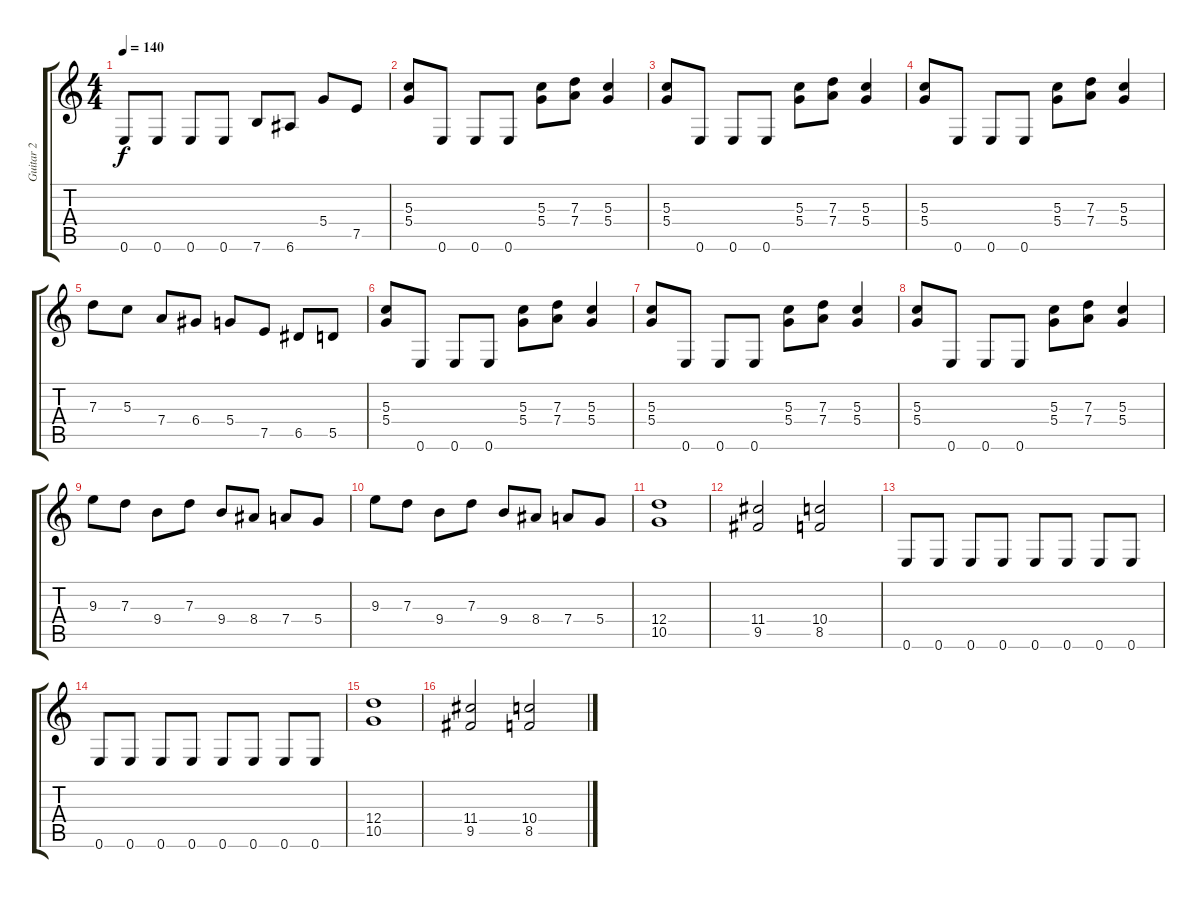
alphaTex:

\track ("Guitar 2" "Guitar 2") {mute instrument overdrivenguitar}
\staff {score tabs}
\tuning (E4 B3 G3 D3 A2 E2) {hide}
\ts (4 4)
\tempo 140
\clef g2
\ks c
0.6.8{dy f} 0.6.8 0.6.8 0.6.8 7.6.8 6.6.8 5.4.8 7.5.8 |
(5.3 5.4).8 0.6.8 0.6.8 0.6.8 (5.3 5.4).8 (7.3 7.4).8 (5.3 5.4).4 |
(5.3 5.4).8 0.6.8 0.6.8 0.6.8 (5.3 5.4).8 (7.3 7.4).8 (5.3 5.4).4 |
(5.3 5.4).8 0.6.8 0.6.8 0.6.8 (5.3 5.4).8 (7.3 7.4).8 (5.3 5.4).4 |
7.3.8 5.3.8 7.4.8 6.4.8 5.4.8 7.5.8 6.5.8 5.5.8 |
(5.3 5.4).8 0.6.8 0.6.8 0.6.8 (5.3 5.4).8 (7.3 7.4).8 (5.3 5.4).4 |
(5.3 5.4).8 0.6.8 0.6.8 0.6.8 (5.3 5.4).8 (7.3 7.4).8 (5.3 5.4).4 |
(5.3 5.4).8 0.6.8 0.6.8 0.6.8 (5.3 5.4).8 (7.3 7.4).8 (5.3 5.4).4 |
9.3.8 7.3.8 9.4.8 7.3.8 9.4.8 8.4.8 7.4.8 5.4.8 |
9.3.8 7.3.8 9.4.8 7.3.8 9.4.8 8.4.8 7.4.8 5.4.8 |
(12.4 10.5).1 |
(11.4 9.5).2 (10.4 8.5).2 |
0.6.8 0.6.8 0.6.8 0.6.8 0.6.8 0.6.8 0.6.8 0.6.8 |
0.6.8 0.6.8 0.6.8 0.6.8 0.6.8 0.6.8 0.6.8 0.6.8 |
(12.4 10.5).1 |
(11.4 9.5).2 (10.4 8.5).2
